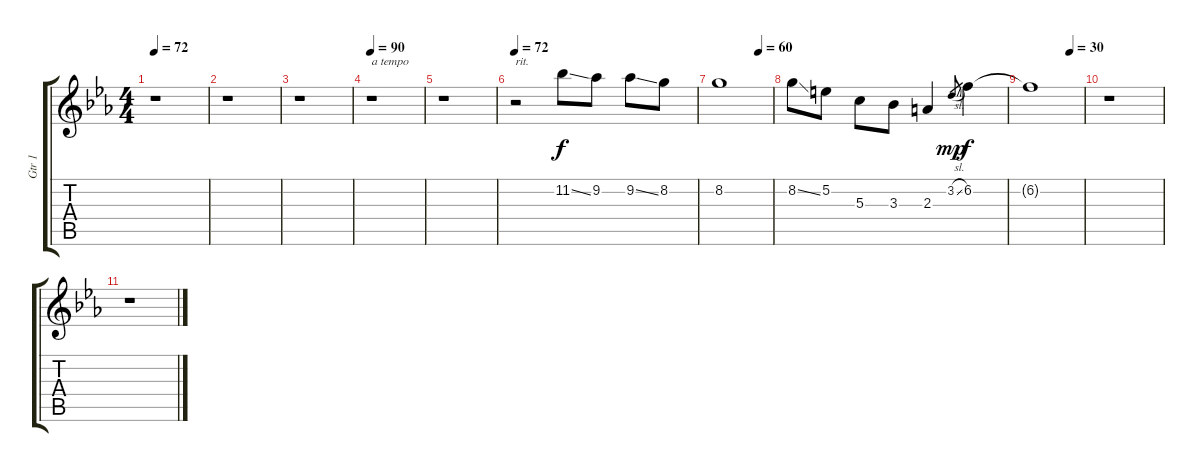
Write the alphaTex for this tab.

\track ("Gtr 1" "Gtr 1") {instrument distortionguitar}
\staff {score tabs}
\tuning (E4 B3 G3 D3 A2 E2) {hide}
\ts (4 4)
\tempo 72
\clef g2
\ks eb
r.1{dy f} |
r.1 |
r.1 |
\tempo 90
r.1{txt "a tempo"} |
r.1 |
\tempo 72
r.2{txt "rit." balance 16} 11.2{ss}.8 9.2.8 9.2{ss}.8 8.2.8 |
\tempo (60 0.75)
8.2.1 |
8.2{ss}.8{balance 0} 5.2.8 5.3.8 3.3.8 2.3.4 3.2{sl}.8{gr dy mp} 6.2.4{dy f} |
\tempo (30 0.75)
6.2{t}.1 |
r.1 |
r.1
